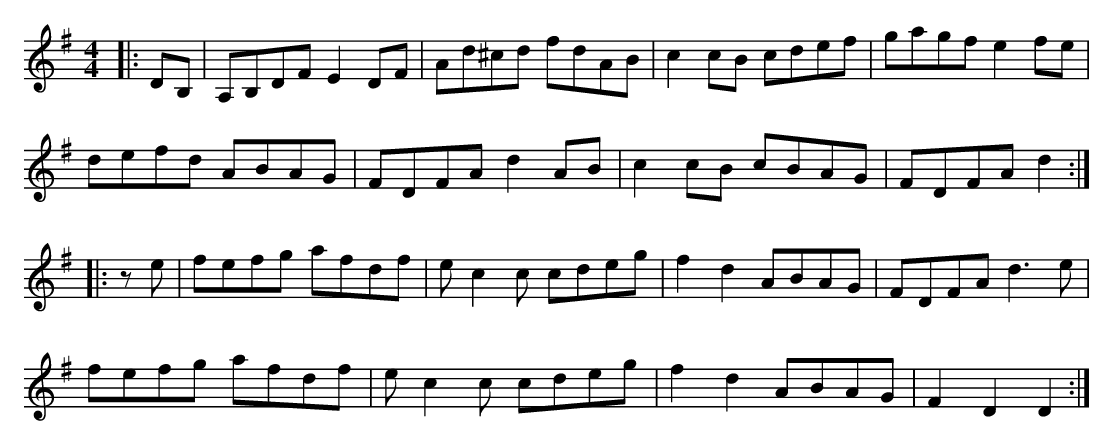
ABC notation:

X:1
M:4/4
K:G
|:DB,| A,B,DF E2 DF| Ad^cd fdAB| c2 cB cdef| gagf e2 fe|
 defd ABAG| FDFA d2 AB| c2 cB cBAG| FDFA d2:|
|:z e| fefg afdf| e c2 c cdeg| f2 d2 ABAG|FDFA d3 e|
 fefg afdf| e c2 c cdeg| f2 d2 ABAG| F2 D2 D2:|
